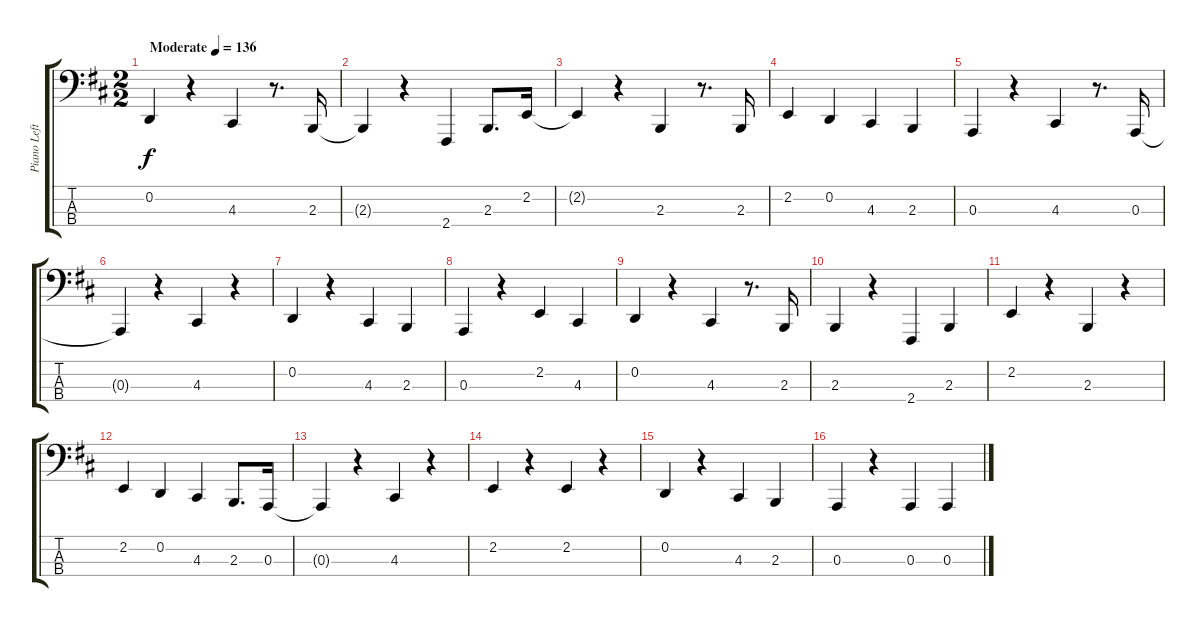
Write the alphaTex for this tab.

\track ("Piano Left Hand" "Piano Left") {instrument acousticgrandpiano}
\staff {score tabs}
\tuning (G2 D2 A1 E1) {hide}
\ts (2 2)
\tempo (136 "Moderate")
\clef f4
\ks d
0.2.4{dy f instrument acousticgrandpiano} r.4 4.3.4 r.8{d} 2.3.16 |
2.3{t}.4 r.4 2.4.4 2.3.8{d} 2.2.16 |
2.2{t}.4 r.4 2.3.4 r.8{d} 2.3.16 |
2.2.4 0.2.4 4.3.4 2.3.4 |
0.3.4 r.4 4.3.4 r.8{d} 0.3.16 |
0.3{t}.4 r.4 4.3.4 r.4 |
0.2.4 r.4 4.3.4 2.3.4 |
0.3.4 r.4 2.2.4 4.3.4 |
0.2.4 r.4 4.3.4 r.8{d} 2.3.16 |
2.3.4 r.4 2.4.4 2.3.4 |
2.2.4 r.4 2.3.4 r.4 |
2.2.4 0.2.4 4.3.4 2.3.8{d} 0.3.16 |
0.3{t}.4 r.4 4.3.4 r.4 |
2.2.4 r.4 2.2.4 r.4 |
0.2.4 r.4 4.3.4 2.3.4 |
0.3.4 r.4 0.3.4 0.3.4
